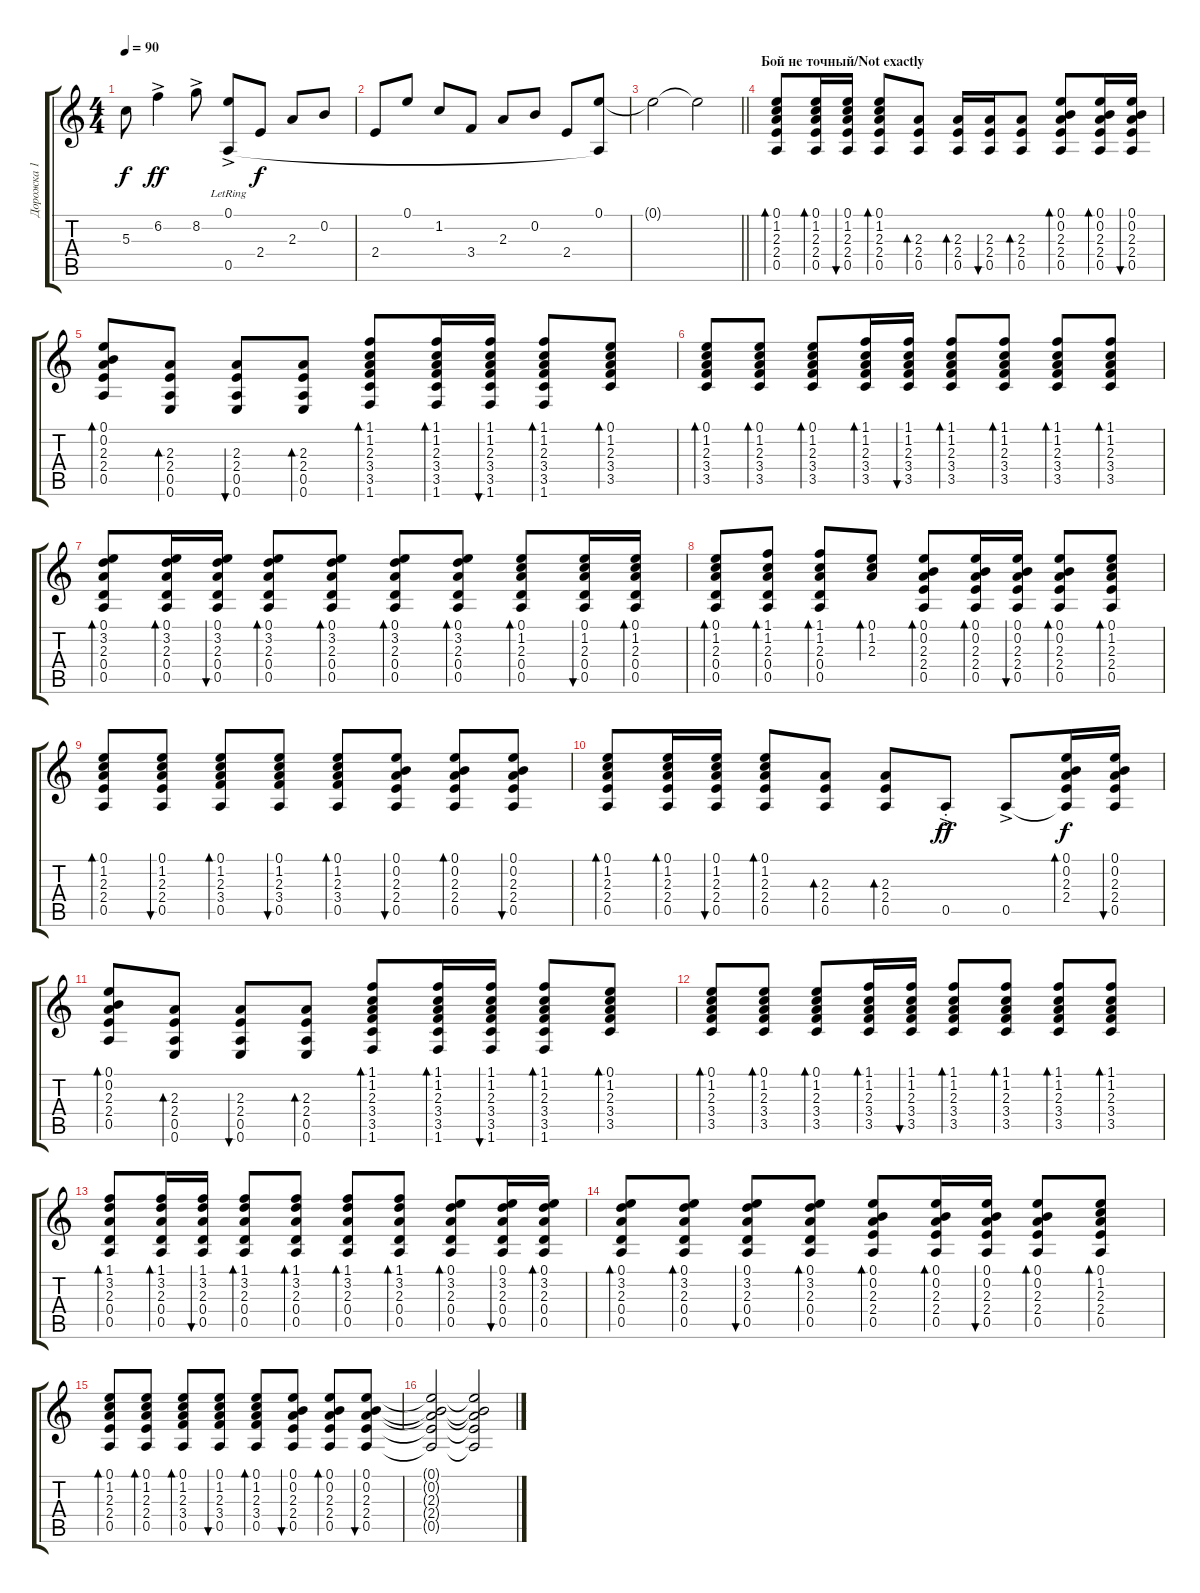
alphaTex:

\track ("Дорожка 1" "Дорожка 1") {instrument acousticguitarsteel}
\staff {score tabs}
\tuning (E4 B3 G3 D3 A2 E2) {hide}
\ts (4 4)
\tempo 90
\clef g2
\ks c
5.3.8{dy f} 6.2{ac}.4{dy ff} 8.2{ac}.8 (0.1{ac lr} 0.5).8 2.4.8{dy f} 2.3.8 0.2.8 |
2.4.8 0.1.8 1.2.8 3.4.8 2.3.8 0.2.8 2.4.8 (0.1 0.5{t}).8 |
\barLineRight lightlight
0.1{t}.2 0.1{t}.2 |
\section ("" "Бой не точный/Not exactly")
(0.1 1.2 2.3 2.4 0.5).8{bd 30} (0.1 1.2 2.3 2.4 0.5).16{bd 30} (0.1 1.2 2.3 2.4 0.5).16{bu 30} (0.1 1.2 2.3 2.4 0.5).8{bd 30} (2.3 2.4 0.5).8{bd 30} (2.3 2.4 0.5).16{bd 30} (2.3 2.4 0.5).16{bu 30} (2.3 2.4 0.5).8{bd 30} (0.1 0.2 2.3 2.4 0.5).8{bd 30} (0.1 0.2 2.3 2.4 0.5).16{bd 30} (0.1 0.2 2.3 2.4 0.5).16{bu 30} |
(0.1 0.2 2.3 2.4 0.5).8{bd 30} (2.3 2.4 0.5 0.6).8{bd 30} (2.3 2.4 0.5 0.6).8{bu 30} (2.3 2.4 0.5 0.6).8{bd 30} (1.1 1.2 2.3 3.4 3.5 1.6).8{bd 30} (1.1 1.2 2.3 3.4 3.5 1.6).16{bd 30} (1.1 1.2 2.3 3.4 3.5 1.6).16{bu 30} (1.1 1.2 2.3 3.4 3.5 1.6).8{bd 30} (0.1 1.2 2.3 3.4 3.5).8{bd 30} |
(0.1 1.2 2.3 3.4 3.5).8{bd 30} (0.1 1.2 2.3 3.4 3.5).8{bd 30} (0.1 1.2 2.3 3.4 3.5).8{bd 30} (1.1 1.2 2.3 3.4 3.5).16{bd 30} (1.1 1.2 2.3 3.4 3.5).16{bu 30} (1.1 1.2 2.3 3.4 3.5).8{bd 30} (1.1 1.2 2.3 3.4 3.5).8{bd 30} (1.1 1.2 2.3 3.4 3.5).8{bd 30} (1.1 1.2 2.3 3.4 3.5).8{bd 30} |
(0.1 3.2 2.3 0.4 0.5).8{bd 30} (0.1 3.2 2.3 0.4 0.5).16{bd 30} (0.1 3.2 2.3 0.4 0.5).16{bu 30} (0.1 3.2 2.3 0.4 0.5).8{bd 30} (0.1 3.2 2.3 0.4 0.5).8{bd 30} (0.1 3.2 2.3 0.4 0.5).8{bd 30} (0.1 3.2 2.3 0.4 0.5).8{bd 30} (0.1 1.2 2.3 0.4 0.5).8{bd 30} (0.1 1.2 2.3 0.4 0.5).16{bu 30} (0.1 1.2 2.3 0.4 0.5).16{bd 30} |
(0.1 1.2 2.3 0.4 0.5).8{bd 30} (1.1 1.2 2.3 0.4 0.5).8{bd 30} (1.1 1.2 2.3 0.4 0.5).8{bd 30} (0.1 1.2 2.3).8{bd 30} (0.1 0.2 2.3 2.4 0.5).8{bd 30} (0.1 0.2 2.3 2.4 0.5).16{bd 30} (0.1 0.2 2.3 2.4 0.5).16{bu 30} (0.1 0.2 2.3 2.4 0.5).8{bd 30} (0.1 1.2 2.3 2.4 0.5).8{bd 30} |
(0.1 1.2 2.3 2.4 0.5).8{bd 30} (0.1 1.2 2.3 2.4 0.5).8{bu 30} (0.1 1.2 2.3 3.4 0.5).8{bd 30} (0.1 1.2 2.3 3.4 0.5).8{bu 30} (0.1 1.2 2.3 3.4 0.5).8{bd 30} (0.1 0.2 2.3 2.4 0.5).8{bu 30} (0.1 0.2 2.3 2.4 0.5).8{bd 30} (0.1 0.2 2.3 2.4 0.5).8{bu 30} |
(0.1 1.2 2.3 2.4 0.5).8{bd 30} (0.1 1.2 2.3 2.4 0.5).16{bd 30} (0.1 1.2 2.3 2.4 0.5).16{bu 30} (0.1 1.2 2.3 2.4 0.5).8{bd 30} (2.3 2.4 0.5).8{bd 30} (2.3 2.4 0.5).8{bd 30} 0.5{ac st}.8{dy ff} 0.5{ac}.8 (0.1 0.2 2.3 2.4 0.5{t}).16{bd 30 dy f} (0.1 0.2 2.3 2.4 0.5).16{bu 30} |
(0.1 0.2 2.3 2.4 0.5).8{bd 30} (2.3 2.4 0.5 0.6).8{bd 30} (2.3 2.4 0.5 0.6).8{bu 30} (2.3 2.4 0.5 0.6).8{bd 30} (1.1 1.2 2.3 3.4 3.5 1.6).8{bd 30} (1.1 1.2 2.3 3.4 3.5 1.6).16{bd 30} (1.1 1.2 2.3 3.4 3.5 1.6).16{bu 30} (1.1 1.2 2.3 3.4 3.5 1.6).8{bd 30} (0.1 1.2 2.3 3.4 3.5).8{bd 30} |
(0.1 1.2 2.3 3.4 3.5).8{bd 30} (0.1 1.2 2.3 3.4 3.5).8{bd 30} (0.1 1.2 2.3 3.4 3.5).8{bd 30} (1.1 1.2 2.3 3.4 3.5).16{bd 30} (1.1 1.2 2.3 3.4 3.5).16{bu 30} (1.1 1.2 2.3 3.4 3.5).8{bd 30} (1.1 1.2 2.3 3.4 3.5).8{bd 30} (1.1 1.2 2.3 3.4 3.5).8{bd 30} (1.1 1.2 2.3 3.4 3.5).8{bd 30} |
(1.1 3.2 2.3 0.4 0.5).8{bd 30} (1.1 3.2 2.3 0.4 0.5).16{bd 30} (1.1 3.2 2.3 0.4 0.5).16{bu 30} (1.1 3.2 2.3 0.4 0.5).8{bd 30} (1.1 3.2 2.3 0.4 0.5).8{bd 30} (1.1 3.2 2.3 0.4 0.5).8{bd 30} (1.1 3.2 2.3 0.4 0.5).8{bd 30} (0.1 3.2 2.3 0.4 0.5).8{bd 30} (0.1 3.2 2.3 0.4 0.5).16{bu 30} (0.1 3.2 2.3 0.4 0.5).16{bd 30} |
(0.1 3.2 2.3 0.4 0.5).8{bd 30} (0.1 3.2 2.3 0.4 0.5).8{bd 30} (0.1 3.2 2.3 0.4 0.5).8{bu 30} (0.1 3.2 2.3 0.4 0.5).8{bd 30} (0.1 0.2 2.3 2.4 0.5).8{bd 30} (0.1 0.2 2.3 2.4 0.5).16{bd 30} (0.1 0.2 2.3 2.4 0.5).16{bu 30} (0.1 0.2 2.3 2.4 0.5).8{bd 30} (0.1 1.2 2.3 2.4 0.5).8{bd 30} |
(0.1 1.2 2.3 2.4 0.5).8{bd 30} (0.1 1.2 2.3 2.4 0.5).8{bd 30} (0.1 1.2 2.3 3.4 0.5).8{bd 30} (0.1 1.2 2.3 3.4 0.5).8{bu 30} (0.1 1.2 2.3 3.4 0.5).8{bd 30} (0.1 0.2 2.3 2.4 0.5).8{bu 30} (0.1 0.2 2.3 2.4 0.5).8{bd 30} (0.1 0.2 2.3 2.4 0.5).8{bu 30} |
(0.1{t} 0.2{t} 2.3{t} 2.4{t} 0.5{t}).2 (0.1{t} 0.2{t} 2.3{t} 2.4{t} 0.5{t}).2
